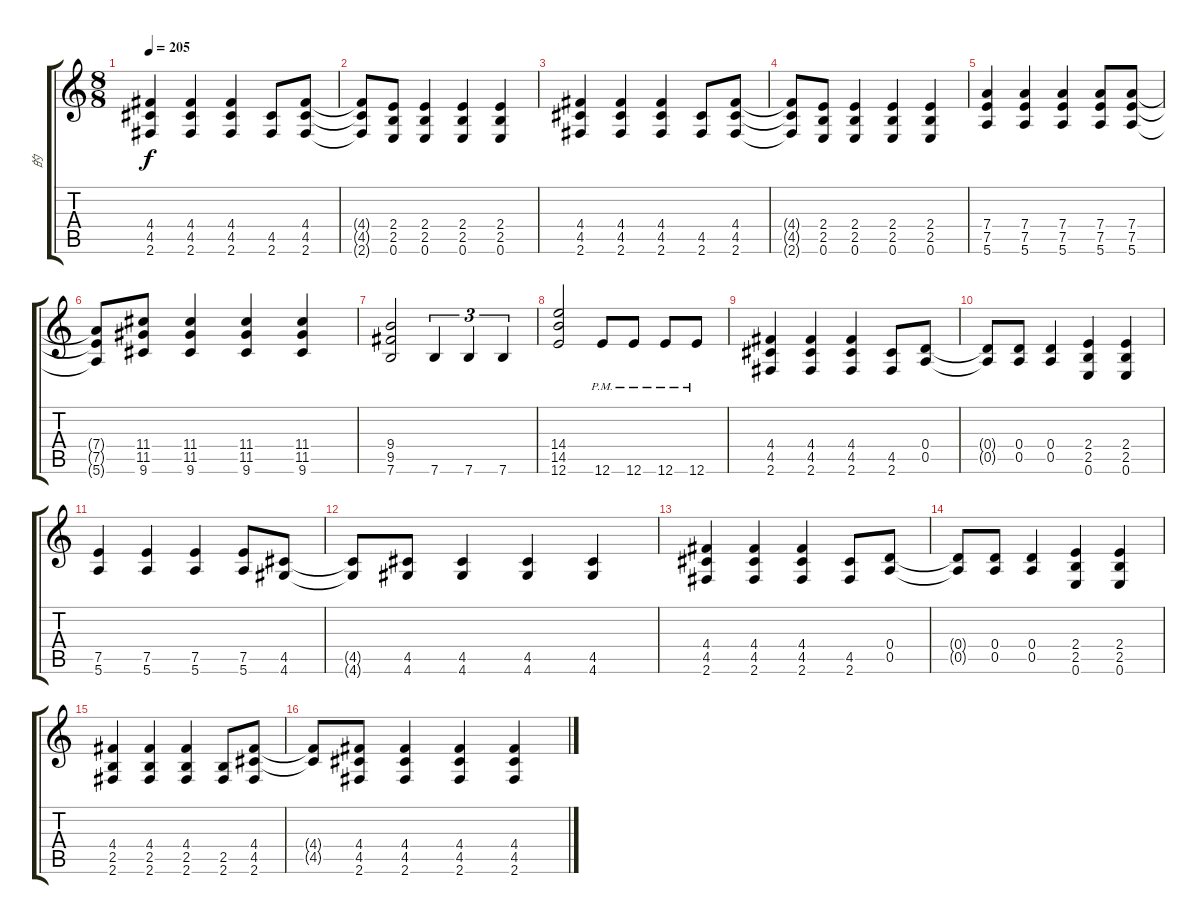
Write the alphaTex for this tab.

\track ("的" "的") {instrument distortionguitar}
\staff {score tabs}
\tuning (E4 B3 G3 D3 A2 E2) {hide}
\ts (8 8)
\tempo 205
\clef g2
\ks c
(4.4 4.5 2.6).4{dy f} (4.4 4.5 2.6).4 (4.4 4.5 2.6).4 (4.5 2.6).8 (4.4 4.5 2.6).8 |
(4.4{t} 4.5{t} 2.6{t}).8 (2.4 2.5 0.6).8 (2.4 2.5 0.6).4 (2.4 2.5 0.6).4 (2.4 2.5 0.6).4 |
(4.4 4.5 2.6).4 (4.4 4.5 2.6).4 (4.4 4.5 2.6).4 (4.5 2.6).8 (4.4 4.5 2.6).8 |
(4.4{t} 4.5{t} 2.6{t}).8 (2.4 2.5 0.6).8 (2.4 2.5 0.6).4 (2.4 2.5 0.6).4 (2.4 2.5 0.6).4 |
(7.4 7.5 5.6).4 (7.4 7.5 5.6).4 (7.4 7.5 5.6).4 (7.4 7.5 5.6).8 (7.4 7.5 5.6).8 |
(7.4{t} 7.5{t} 5.6{t}).8 (11.4 11.5 9.6).8 (11.4 11.5 9.6).4 (11.4 11.5 9.6).4 (11.4 11.5 9.6).4 |
(9.4 9.5 7.6).2 7.6.4{tu (3 2)} 7.6.4{tu (3 2)} 7.6.4{tu (3 2)} |
(14.4 14.5 12.6).2 12.6{pm}.8 12.6{pm}.8 12.6{pm}.8 12.6{pm}.8 |
(4.4 4.5 2.6).4 (4.4 4.5 2.6).4 (4.4 4.5 2.6).4 (4.5 2.6).8 (0.4 0.5).8 |
(0.4{t} 0.5{t}).8 (0.4 0.5).8 (0.4 0.5).4 (2.4 2.5 0.6).4 (2.4 2.5 0.6).4 |
(7.5 5.6).4 (7.5 5.6).4 (7.5 5.6).4 (7.5 5.6).8 (4.5 4.6).8 |
(4.5{t} 4.6{t}).8 (4.5 4.6).8 (4.5 4.6).4 (4.5 4.6).4 (4.5 4.6).4 |
(4.4 4.5 2.6).4 (4.4 4.5 2.6).4 (4.4 4.5 2.6).4 (4.5 2.6).8 (0.4 0.5).8 |
(0.4{t} 0.5{t}).8 (0.4 0.5).8 (0.4 0.5).4 (2.4 2.5 0.6).4 (2.4 2.5 0.6).4 |
(4.4 2.5 2.6).4 (4.4 2.5 2.6).4 (4.4 2.5 2.6).4 (2.5 2.6).8 (4.4 4.5 2.6).8 |
(4.4{t} 4.5{t}).8 (4.4 4.5 2.6).8 (4.4 4.5 2.6).4 (4.4 4.5 2.6).4 (4.4 4.5 2.6).4
